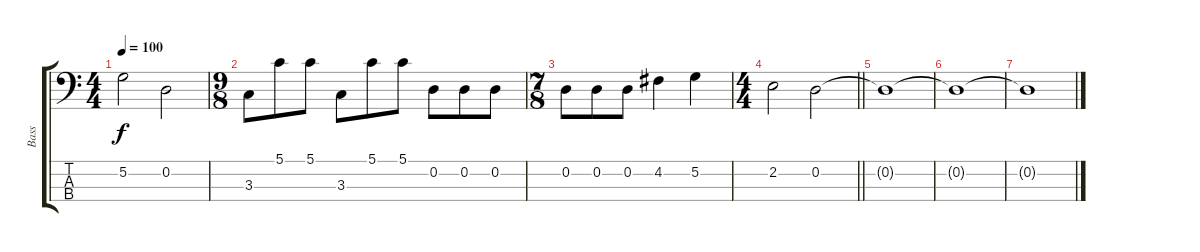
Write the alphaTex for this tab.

\track ("Bass" "Bass") {instrument electricbassfinger}
\staff {score tabs}
\tuning (G2 D2 A1 E1) {hide}
\ts (4 4)
\tempo 100
\clef f4
\ks c
5.2.2{dy f} 0.2.2 |
\ts (9 8)
3.3.8 5.1.8 5.1.8 3.3.8 5.1.8 5.1.8 0.2.8 0.2.8 0.2.8 |
\ts (7 8)
0.2.8 0.2.8 0.2.8 4.2.4 5.2.4 |
\ts (4 4)
\barLineRight lightlight
2.2.2 0.2.2 |
0.2{t}.1 |
0.2{t}.1 |
0.2{t}.1
